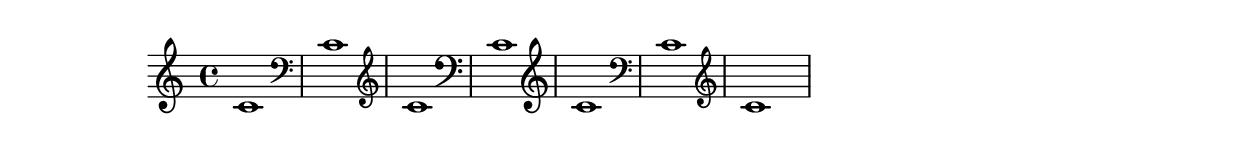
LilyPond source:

%% DO NOT EDIT this file manually; it is automatically
%% generated from LSR http://lsr.dsi.unimi.it
%% Make any changes in LSR itself, or in Documentation/snippets/new/ ,
%% and then run scripts/auxiliar/makelsr.py
%%
%% This file is in the public domain.
\version "2.14.0"

\header {
  lsrtags = "pitches, tweaks-and-overrides"

%% Translation of GIT committish: 70f5f30161f7b804a681cd080274bfcdc9f4fe8c
  texidoces = "
Cuando se produce un cambio de clave, el símbolo de clave se imprime a
un tamaño menor que la clave inicial.  Esto se puede ajustar con
@code{full-size-change}.

"
  doctitlees = "Mantener el tamaño del símbolo en los cambios de clave"



  texidoc = "
When a clef is changed, the clef sign displayed is smaller than the
initial clef.  This can be overridden with @code{full-size-change}.

"
  doctitle = "Keep change clefs full sized"
} % begin verbatim

\relative c' {
  \clef "treble"
  c1
  \clef "bass"
  c1
  \clef "treble"
  c1
  \override Staff.Clef #'full-size-change = ##t
  \clef "bass"
  c1
  \clef "treble"
  c1
  \revert Staff.Clef #'full-size-change
  \clef "bass"
  c1
  \clef "treble"
  c1
}

